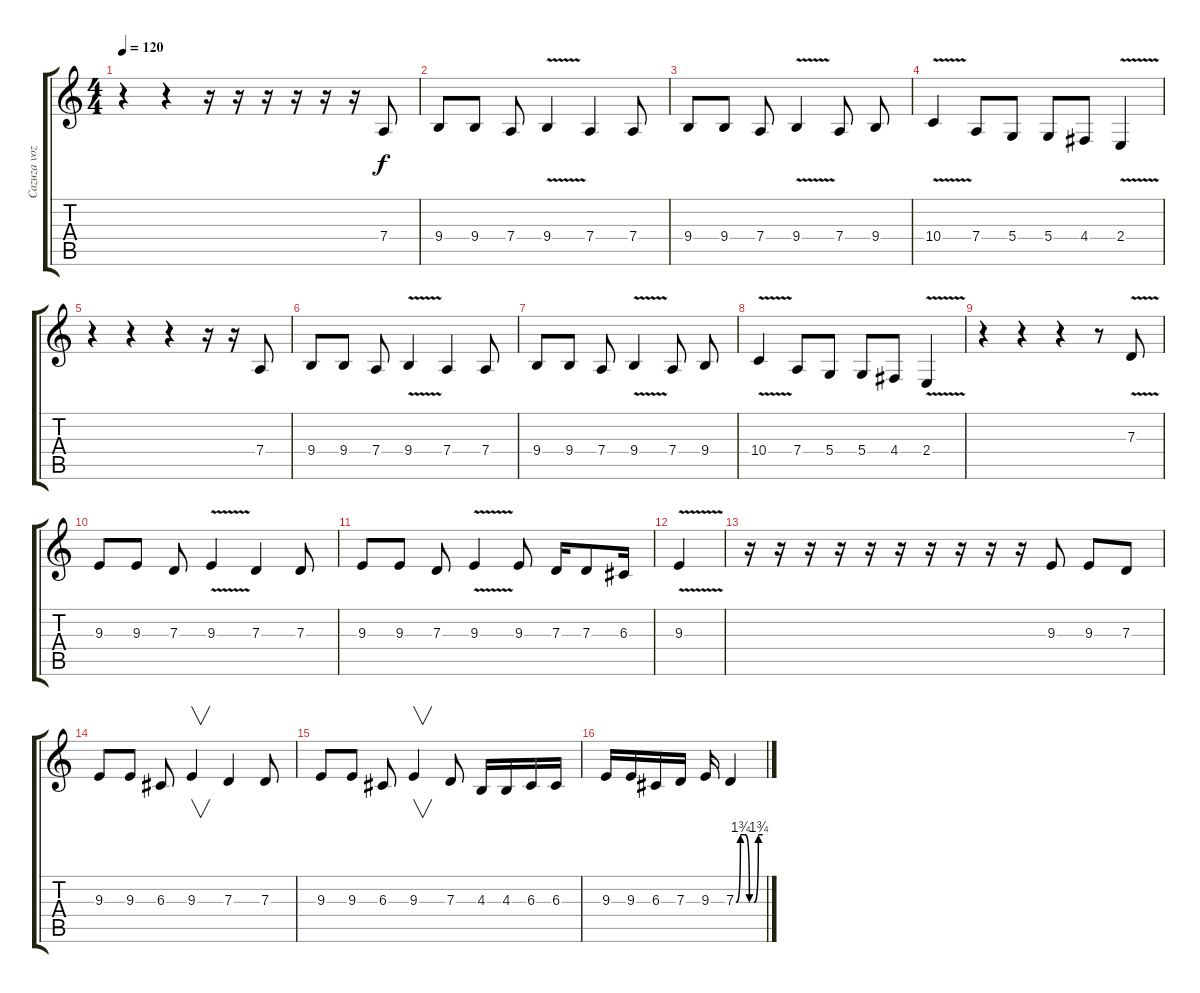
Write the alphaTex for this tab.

\track ("Cazuza voz" "Cazuza voz") {instrument voiceoohs}
\staff {score tabs}
\tuning (E4 B3 G3 D3 A2 E2) {hide}
\ts (4 4)
\tempo 120
\clef g2
\ks c
r.4{dy f} r.4 r.16 r.16 r.16 r.16 r.16 r.16 7.4.8 |
9.4.8 9.4.8 7.4.8 9.4{v}.4 7.4.4 7.4.8 |
9.4.8 9.4.8 7.4.8 9.4{v}.4 7.4.8 9.4.8 |
10.4{v}.4 7.4.8 5.4.8 5.4.8 4.4.8 2.4{v}.4 |
r.4 r.4 r.4 r.16 r.16 7.4.8 |
9.4.8 9.4.8 7.4.8 9.4{v}.4 7.4.4 7.4.8 |
9.4.8 9.4.8 7.4.8 9.4{v}.4 7.4.8 9.4.8 |
10.4{v}.4 7.4.8 5.4.8 5.4.8 4.4.8 2.4{v}.4 |
r.4 r.4 r.4 r.8 7.3{v}.8 |
9.3.8 9.3.8 7.3.8 9.3{v}.4 7.3.4 7.3.8 |
9.3.8 9.3.8 7.3.8 9.3{v}.4 9.3.8 7.3.16 7.3.8 6.3.16 |
9.3{v}.4 |
r.16 r.16 r.16 r.16 r.16 r.16 r.16 r.16 r.16 r.16 9.3.8 9.3.8 7.3.8 |
9.3.8 9.3.8 6.3.8 9.3.4{v} 7.3.4 7.3.8 |
9.3.8 9.3.8 6.3.8 9.3.4{v} 7.3.8 4.3.16 4.3.16 6.3.16 6.3.16 |
9.3.16 9.3.16 6.3.16 7.3.16 9.3.16 7.3{be (custom 0 0 10 7 20 7 30 0 40 0 50 7 60 7)}.4
